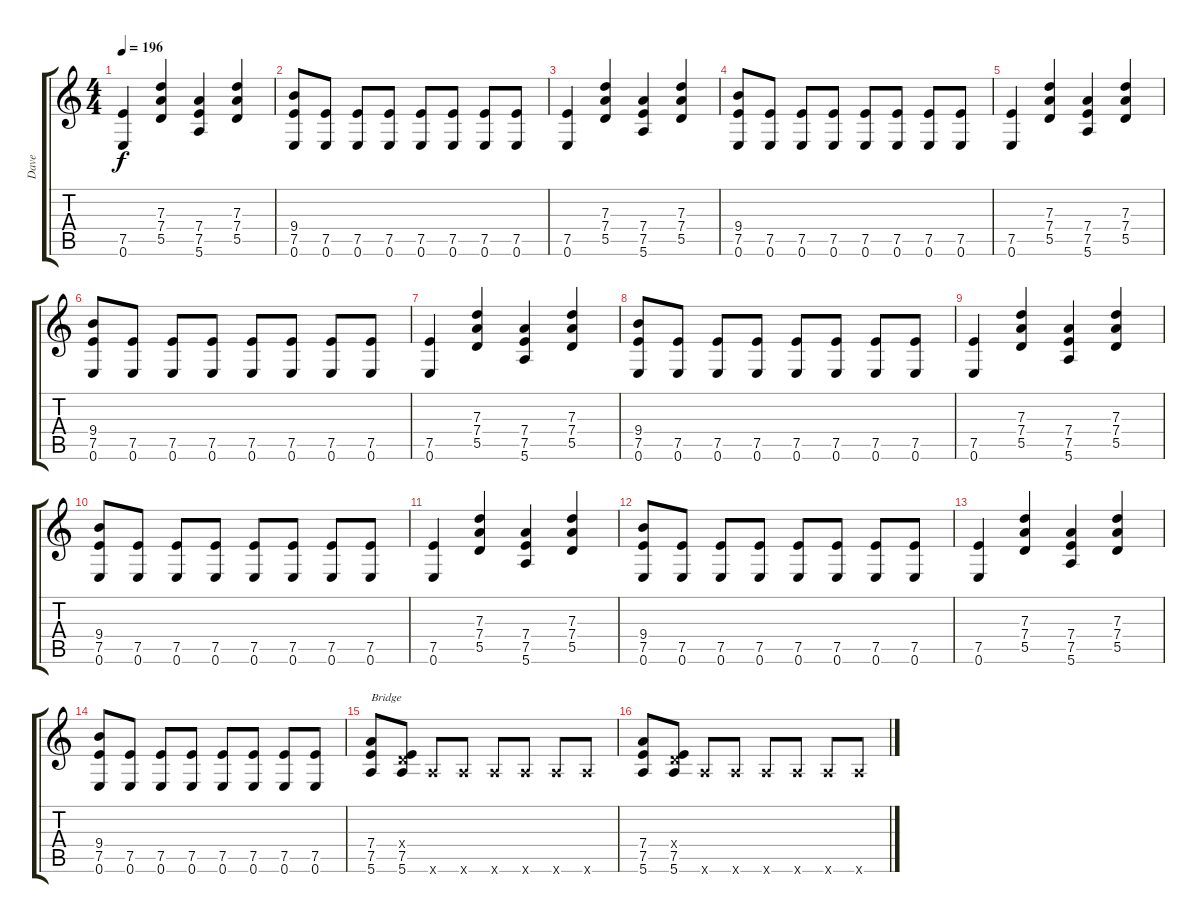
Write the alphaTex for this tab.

\track ("Dave" "Dave") {instrument distortionguitar}
\staff {score tabs}
\tuning (E4 B3 G3 D3 A2 E2) {hide}
\ts (4 4)
\tempo 196
\clef g2
\ks c
(7.5 0.6).4{dy f} (7.3 7.4 5.5).4 (7.4 7.5 5.6).4 (7.3 7.4 5.5).4 |
(9.4 7.5 0.6).8 (7.5 0.6).8 (7.5 0.6).8 (7.5 0.6).8 (7.5 0.6).8 (7.5 0.6).8 (7.5 0.6).8 (7.5 0.6).8 |
(7.5 0.6).4 (7.3 7.4 5.5).4 (7.4 7.5 5.6).4 (7.3 7.4 5.5).4 |
(9.4 7.5 0.6).8 (7.5 0.6).8 (7.5 0.6).8 (7.5 0.6).8 (7.5 0.6).8 (7.5 0.6).8 (7.5 0.6).8 (7.5 0.6).8 |
(7.5 0.6).4 (7.3 7.4 5.5).4 (7.4 7.5 5.6).4 (7.3 7.4 5.5).4 |
(9.4 7.5 0.6).8 (7.5 0.6).8 (7.5 0.6).8 (7.5 0.6).8 (7.5 0.6).8 (7.5 0.6).8 (7.5 0.6).8 (7.5 0.6).8 |
(7.5 0.6).4 (7.3 7.4 5.5).4 (7.4 7.5 5.6).4 (7.3 7.4 5.5).4 |
(9.4 7.5 0.6).8 (7.5 0.6).8 (7.5 0.6).8 (7.5 0.6).8 (7.5 0.6).8 (7.5 0.6).8 (7.5 0.6).8 (7.5 0.6).8 |
(7.5 0.6).4 (7.3 7.4 5.5).4 (7.4 7.5 5.6).4 (7.3 7.4 5.5).4 |
(9.4 7.5 0.6).8 (7.5 0.6).8 (7.5 0.6).8 (7.5 0.6).8 (7.5 0.6).8 (7.5 0.6).8 (7.5 0.6).8 (7.5 0.6).8 |
(7.5 0.6).4 (7.3 7.4 5.5).4 (7.4 7.5 5.6).4 (7.3 7.4 5.5).4 |
(9.4 7.5 0.6).8 (7.5 0.6).8 (7.5 0.6).8 (7.5 0.6).8 (7.5 0.6).8 (7.5 0.6).8 (7.5 0.6).8 (7.5 0.6).8 |
(7.5 0.6).4 (7.3 7.4 5.5).4 (7.4 7.5 5.6).4 (7.3 7.4 5.5).4 |
(9.4 7.5 0.6).8 (7.5 0.6).8 (7.5 0.6).8 (7.5 0.6).8 (7.5 0.6).8 (7.5 0.6).8 (7.5 0.6).8 (7.5 0.6).8 |
(7.4 7.5 5.6).8{txt "Bridge" volume 8} (0.4{x} 7.5 5.6).8 5.6{x}.8 5.6{x}.8 5.6{x}.8 5.6{x}.8 5.6{x}.8 5.6{x}.8 |
(7.4 7.5 5.6).8 (0.4{x} 7.5 5.6).8 5.6{x}.8 5.6{x}.8 5.6{x}.8 5.6{x}.8 5.6{x}.8 5.6{x}.8
